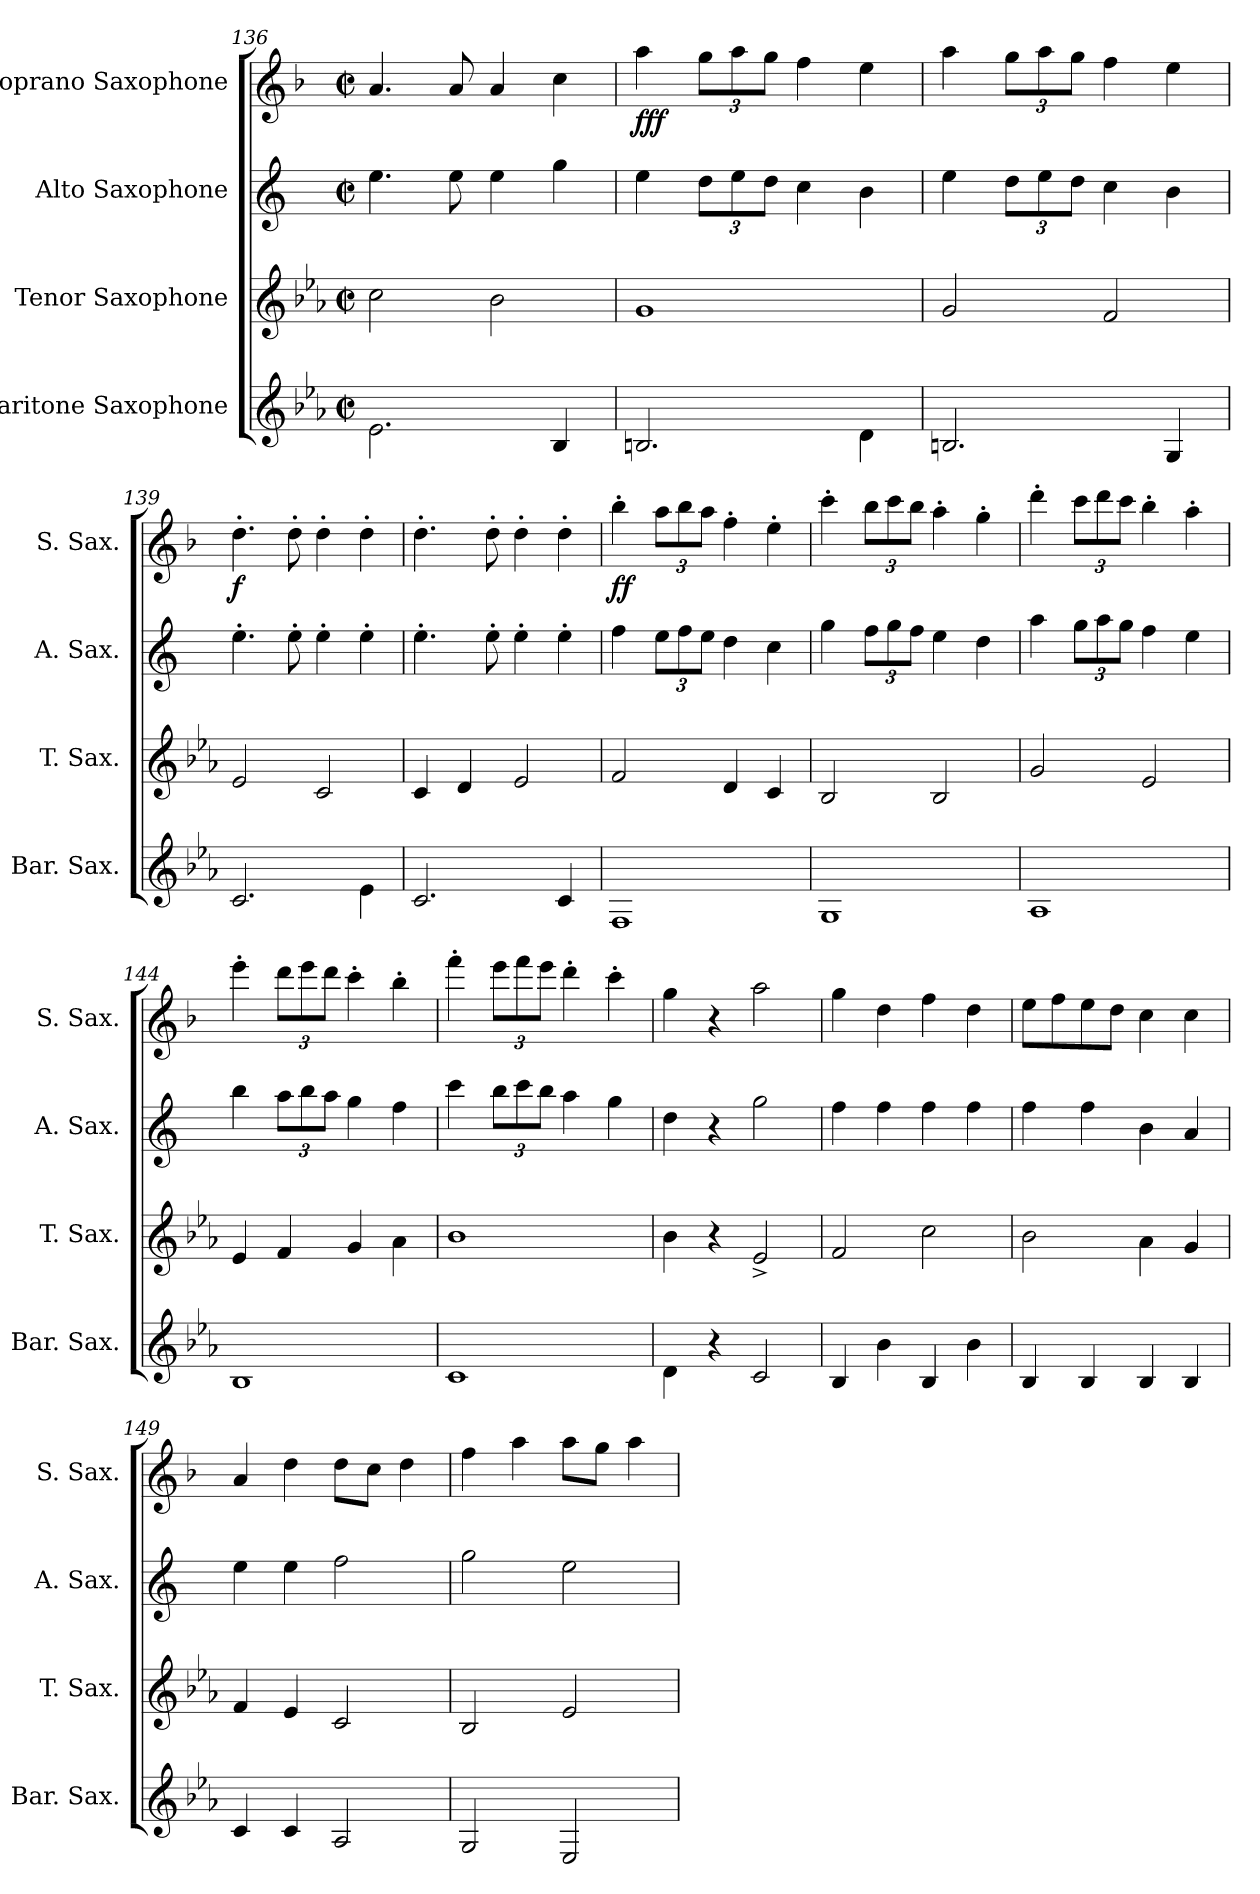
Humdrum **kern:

**kern	**kern	**kern	**kern	**dynam
*part4	*part3	*part2	*part1	*part1
*staff4	*staff3	*staff2	*staff1	*staff1
*I"Baritone Saxophone	*I"Tenor Saxophone	*I"Alto Saxophone	*I"Soprano Saxophone	*
*I'Bar. Sax.	*I'T. Sax.	*I'A. Sax.	*I'S. Sax.	*
*clefG2	*clefG2	*clefG2	*clefG2	*
*ITrd12c21	*ITrd8c14	*ITrd5c9	*ITrd1c2	*
*k[b-e-a-]	*k[b-e-a-]	*k[b-e-a-]	*k[b-e-a-]	*
*M2/2	*M2/2	*M2/2	*M2/2	*
*met(c|)	*met(c|)	*met(c|)	*met(c|)	*
=136	=136	=136	=136	=136
2.E-\	2c\	4.g\	4.g/	.
.	.	8g\	8g/	.
.	2B-\	4g\	4g/	.
4BB-/	.	4b-\	4b-\	.
=137	=137	=137	=137	=137
!	!	!	!	!LO:DY:b
2.BBn/	1G	4g\	4gg\	fff
*	*	*Xbrackettup	*Xbrackettup	*
.	.	12f\L	12ff\L	.
.	.	12g\	12gg\	.
.	.	12f\J	12ff\J	.
.	.	4e-\	4ee-\	.
4D\	.	4d\	4dd\	.
=138	=138	=138	=138	=138
2.BBn/	2G/	4g\	4gg\	.
.	.	12f\L	12ff\L	.
.	.	12g\	12gg\	.
.	.	12f\J	12ff\J	.
.	2F/	4e-\	4ee-\	.
4GG/	.	4d\	4dd\	.
=139	=139	=139	=139	=139
!	!	!	!	!LO:DY:b
2.C/	2E-/	4.g'\	4.cc'\	f
.	.	8g'\	8cc'\	.
.	2C/	4g'\	4cc'\	.
4E-\	.	4g'\	4cc'\	.
!!LO:LB:g=z
=140	=140	=140	=140	=140
2.C/	4C/	4.g'\	4.cc'\	.
.	4D/	.	.	.
.	.	8g'\	8cc'\	.
.	2E-/	4g'\	4cc'\	.
4C/	.	4g'\	4cc'\	.
=141	=141	=141	=141	=141
!	!	!	!	!LO:DY:b
1FF	2F/	4a-\	4aa-'\	ff
.	.	12g\L	12gg\L	.
.	.	12a-\	12aa-\	.
.	.	12g\J	12gg\J	.
.	4D/	4f\	4ee-'\	.
.	4C/	4e-\	4dd'\	.
=142	=142	=142	=142	=142
1GG	2BB-/	4b-\	4bb-'\	.
.	.	12a-\L	12aa-\L	.
.	.	12b-\	12bb-\	.
.	.	12a-\J	12aa-\J	.
.	2BB-/	4g\	4gg'\	.
.	.	4f\	4ff'\	.
=143	=143	=143	=143	=143
1AA-	2G/	4cc\	4ccc'\	.
.	.	12b-\L	12bb-\L	.
.	.	12cc\	12ccc\	.
.	.	12b-\J	12bb-\J	.
.	2E-/	4a-\	4aa-'\	.
.	.	4g\	4gg'\	.
=144	=144	=144	=144	=144
1BB-	4E-/	4dd\	4ddd'\	.
.	4F/	12cc\L	12ccc\L	.
.	.	12dd\	12ddd\	.
.	.	12cc\J	12ccc\J	.
.	4G/	4b-\	4bb-'\	.
.	4A-\	4a-\	4aa-'\	.
!!LO:PB:g=z
=145	=145	=145	=145	=145
1C	1B-	4ee-\	4eee-'\	.
.	.	12dd\L	12ddd\L	.
.	.	12ee-\	12eee-\	.
.	.	12dd\J	12ddd\J	.
.	.	4cc\	4ccc'\	.
.	.	4b-\	4bb-'\	.
=146	=146	=146	=146	=146
4D\	4B-\	4f\	4ff\	.
4r	4r	4r	4r	.
2C/	2E-^/	2b-\	2gg\	.
=147	=147	=147	=147	=147
4BB-/	2F/	4a-\	4ff\	.
4B-\	.	4a-\	4cc\	.
4BB-/	2c\	4a-\	4ee-\	.
4B-\	.	4a-\	4cc\	.
=148	=148	=148	=148	=148
4BB-/	2B-\	4a-\	8dd\L	.
.	.	.	8ee-\	.
4BB-/	.	4a-\	8dd\	.
.	.	.	8cc\J	.
4BB-/	4A-\	4d\	4b-\	.
4BB-/	4G/	4c/	4b-\	.
=149	=149	=149	=149	=149
4C/	4F/	4g\	4g/	.
4C/	4E-/	4g\	4cc\	.
2AA-/	2C/	2a-\	8cc\L	.
.	.	.	8b-\J	.
.	.	.	4cc\	.
=150	=150	=150	=150	=150
2GG/	2BB-/	2b-\	4ee-\	.
.	.	.	4gg\	.
2EE-/	2E-/	2g\	8gg\L	.
.	.	.	8ff\J	.
.	.	.	4gg\	.
=	=	=	=	=
*-	*-	*-	*-	*-
